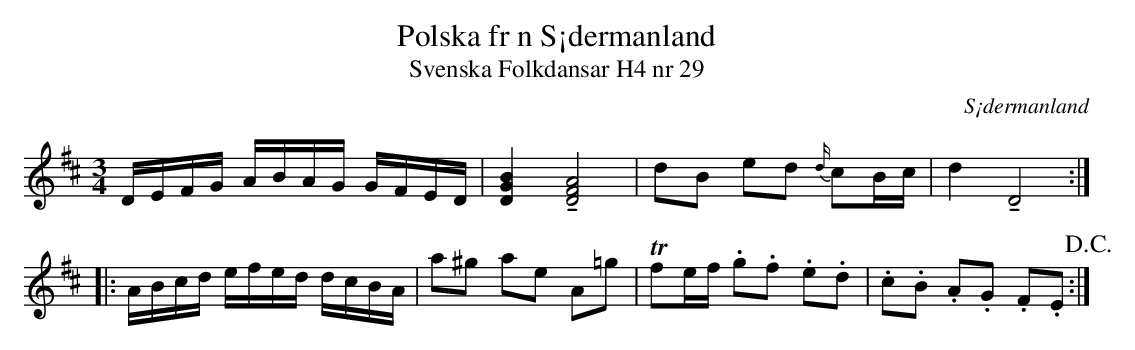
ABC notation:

X:1
T:Polska fr n S¡dermanland
T:Svenska Folkdansar H4 nr 29
O:S¡dermanland
U:w=wedge
U:t=tenuto
M:3/4
L:1/16
K:D
DEFG ABAG GFED | [D4B4G4] t[A8F8D8] | d2B2 e2d2 {d/}c2Bc | d4 tD8 ::
ABcd efed dcBA | a2^g2 a2e2 A2=g2 | Tf2ef .g2.f2 .e2.d2 | .c2.B2 .A2.G2 .F2.E2 !D.C.! :|
